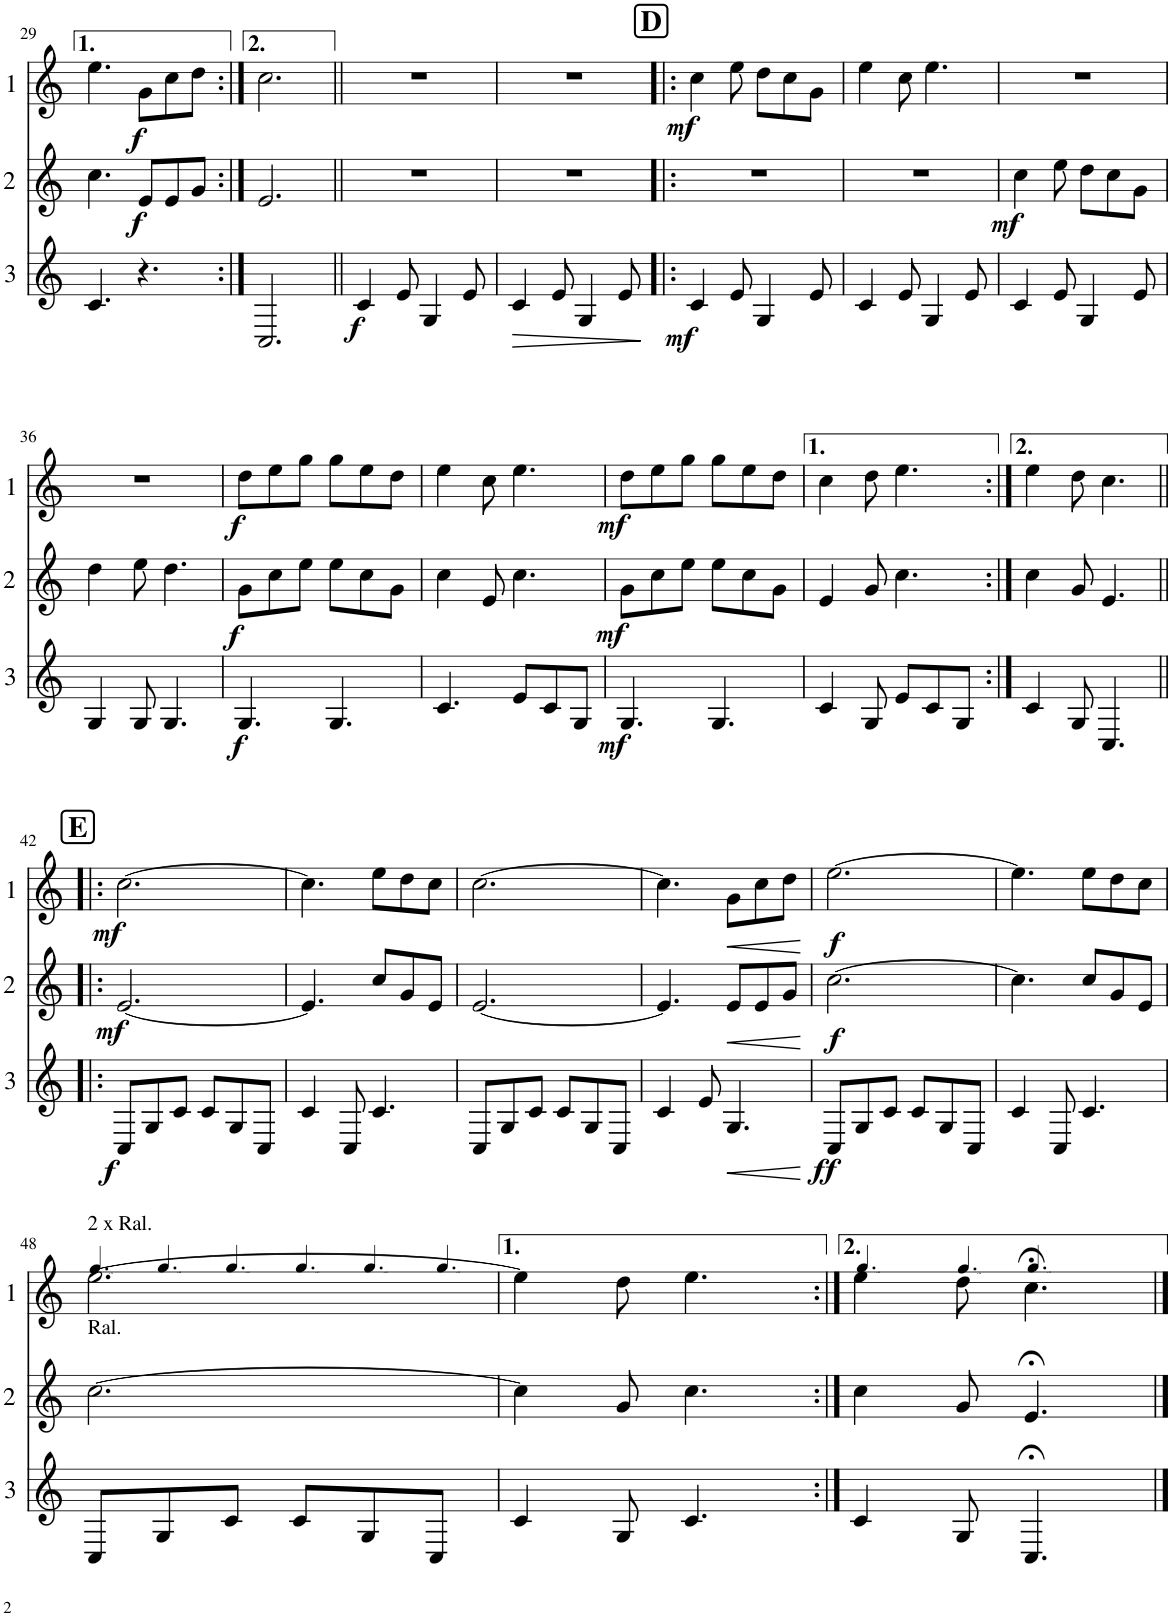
**kern	**dynam	**kern	**dynam	**kern	**dynam
*part3	*part3	*part2	*part2	*part1	*part1
*staff3	*staff3	*staff2	*staff2	*staff1	*staff1
*I"Cor 3	*	*I"Cor 2	*	*I"Cor 1	*
!!LO:PB:g=z
*clefG2	*	*clefG2	*	*clefG2	*
*Trd4c7	*	*Trd4c7	*	*Trd4c7	*
*k[]	*	*k[]	*	*k[]	*
*M6/8	*	*M6/8	*	*M6/8	*
=29	=29	=29	=29	=29	=29
4.c/	.	4.cc\	.	4.ee\	.
!	!	!	!LO:DY:b	!	!LO:DY:b
4.r	.	8e/L	f	8g\L	f
.	.	8e/	.	8cc\	.
.	.	8g/J	.	8dd\J	.
=30:|!	=30:|!	=30:|!	=30:|!	=30:|!	=30:|!
2.C/	.	2.e/	.	2.cc\	.
=31||	=31||	=31||	=31||	=31||	=31||
!	!LO:DY:b	!	!	!	!
4c/	f	2.r	.	2.r	.
8e/	.	.	.	.	.
4G/	.	.	.	.	.
8e/	.	.	.	.	.
=32	=32	=32	=32	=32	=32
!	!LO:HP:b	!	!	!	!
4c/	>	2.r	.	2.r	.
8e/	.	.	.	.	.
4G/	.	.	.	.	.
8e/	.	.	.	.	.
.	]	.	.	.	.
!!LO:REH:place=s1:a:B:cj:fs=14:t=D
=33!|:	=33!|:	=33!|:	=33!|:	=33!|:	=33!|:
!	!LO:DY:b	!	!	!	!LO:DY:b
4c/	mf	2.r	.	4cc\	mf
8e/	.	.	.	8ee\	.
4G/	.	.	.	8dd\L	.
.	.	.	.	8cc\	.
8e/	.	.	.	8g\J	.
=34	=34	=34	=34	=34	=34
4c/	.	2.r	.	4ee\	.
8e/	.	.	.	8cc\	.
4G/	.	.	.	4.ee\	.
8e/	.	.	.	.	.
=35	=35	=35	=35	=35	=35
!	!	!	!LO:DY:b	!	!
4c/	.	4cc\	mf	2.r	.
8e/	.	8ee\	.	.	.
4G/	.	8dd\L	.	.	.
.	.	8cc\	.	.	.
8e/	.	8g\J	.	.	.
!!LO:LB:g=z
=36	=36	=36	=36	=36	=36
4G/	.	4dd\	.	2.r	.
8G/	.	8ee\	.	.	.
4.G/	.	4.dd\	.	.	.
=37	=37	=37	=37	=37	=37
!	!LO:DY:b	!	!LO:DY:b	!	!LO:DY:b
4.G/	f	8g\L	f	8dd\L	f
.	.	8cc\	.	8ee\	.
.	.	8ee\J	.	8gg\J	.
4.G/	.	8ee\L	.	8gg\L	.
.	.	8cc\	.	8ee\	.
.	.	8g\J	.	8dd\J	.
=38	=38	=38	=38	=38	=38
4.c/	.	4cc\	.	4ee\	.
.	.	8e/	.	8cc\	.
8e/L	.	4.cc\	.	4.ee\	.
8c/	.	.	.	.	.
8G/J	.	.	.	.	.
=39	=39	=39	=39	=39	=39
!	!LO:DY:b	!	!LO:DY:b	!	!LO:DY:b
4.G/	mf	8g\L	mf	8dd\L	mf
.	.	8cc\	.	8ee\	.
.	.	8ee\J	.	8gg\J	.
4.G/	.	8ee\L	.	8gg\L	.
.	.	8cc\	.	8ee\	.
.	.	8g\J	.	8dd\J	.
=40	=40	=40	=40	=40	=40
4c/	.	4e/	.	4cc\	.
8G/	.	8g/	.	8dd\	.
8e/L	.	4.cc\	.	4.ee\	.
8c/	.	.	.	.	.
8G/J	.	.	.	.	.
=41:|!	=41:|!	=41:|!	=41:|!	=41:|!	=41:|!
4c/	.	4cc\	.	4ee\	.
8G/	.	8g/	.	8dd\	.
4.C/	.	4.e/	.	4.cc\	.
!!LO:LB:g=z
!!LO:REH:place=s1:a:B:cj:fs=14:t=E
=42!|:	=42!|:	=42!|:	=42!|:	=42!|:	=42!|:
!	!LO:DY:b	!	!LO:DY:b	!	!LO:DY:b
8C/L	f	[2.e/	mf	[2.cc\	mf
8G/	.	.	.	.	.
8c/J	.	.	.	.	.
8c/L	.	.	.	.	.
8G/	.	.	.	.	.
8C/J	.	.	.	.	.
=43	=43	=43	=43	=43	=43
4c/	.	4.e/]	.	4.cc\]	.
8C/	.	.	.	.	.
4.c/	.	8cc/L	.	8ee\L	.
.	.	8g/	.	8dd\	.
.	.	8e/J	.	8cc\J	.
=44	=44	=44	=44	=44	=44
8C/L	.	[2.e/	.	[2.cc\	.
8G/	.	.	.	.	.
8c/J	.	.	.	.	.
8c/L	.	.	.	.	.
8G/	.	.	.	.	.
8C/J	.	.	.	.	.
=45	=45	=45	=45	=45	=45
4c/	.	4.e/]	.	4.cc\]	.
8e/	.	.	.	.	.
!	!LO:HP:b	!	!LO:HP:b	!	!LO:HP:b
4.G/	<	8e/L	<	8g\L	<
.	.	8e/	.	8cc\	.
.	.	8g/J	.	8dd\J	.
.	[	.	[	.	[
=46	=46	=46	=46	=46	=46
!	!LO:DY:b	!	!LO:DY:b	!	!LO:DY:b
8C/L	ff	[2.cc\	f	[2.ee\	f
8G/	.	.	.	.	.
8c/J	.	.	.	.	.
8c/L	.	.	.	.	.
8G/	.	.	.	.	.
8C/J	.	.	.	.	.
=47	=47	=47	=47	=47	=47
4c/	.	4.cc\]	.	4.ee\]	.
8C/	.	.	.	.	.
4.c/	.	8cc/L	.	8ee\L	.
.	.	8g/	.	8dd\	.
.	.	8e/J	.	8cc\J	.
!!LO:LB:g=z
=48	=48	=48	=48	=48	=48
*	*	*	*	*MM105	*
!	!	!	!	!LO:TX:a:t=2 x Ral.	!
!	!	!LO:TX:a:t=Ral.	!	!	!
*	*	*	*	*^	*
*	*	*	*	*	*^	*
*	*	*	*	*	*	*^	*
*	*	*	*	*	*	*	*^	*
8C/L	.	[2.cc\	.	[2.ee\	8ryy	4ryy	4.ryy	2ryy	.
*	*	*	*	*MM102	*	*	*	*	*
8G/	.	.	.	.	2ryy	.	.	.	.
*	*	*	*	*MM99	*	*	*	*	*
8c/J	.	.	.	.	.	2ryy	.	.	.
*	*	*	*	*MM95	*	*	*	*	*
8c/L	.	.	.	.	.	.	4.ryy	.	.
*	*	*	*	*MM90	*	*	*	*	*
8G/	.	.	.	.	.	.	.	4ryy	.
*	*	*	*	*MM83	*	*	*	*	*
8C/J	.	.	.	.	8ryy	.	.	.	.
*	*	*	*	*v	*v	*v	*v	*v	*
=49	=49	=49	=49	=49	=49
4c/	.	4cc\]	.	4ee\]	.
8G/	.	8g/	.	8dd\	.
4.c/	.	4.cc\	.	4.ee\	.
=50:|!	=50:|!	=50:|!	=50:|!	=50:|!	=50:|!
*	*	*	*	*MM74	*
4c/	.	4cc\	.	4ee\	.
*	*	*	*	*MM54	*
8G/	.	8g/	.	8dd\	.
*	*	*	*	*MM38	*
4.C;</	.	4.e;</	.	4.cc;<\	.
==	==	==	==	==	==
*-	*-	*-	*-	*-	*-
